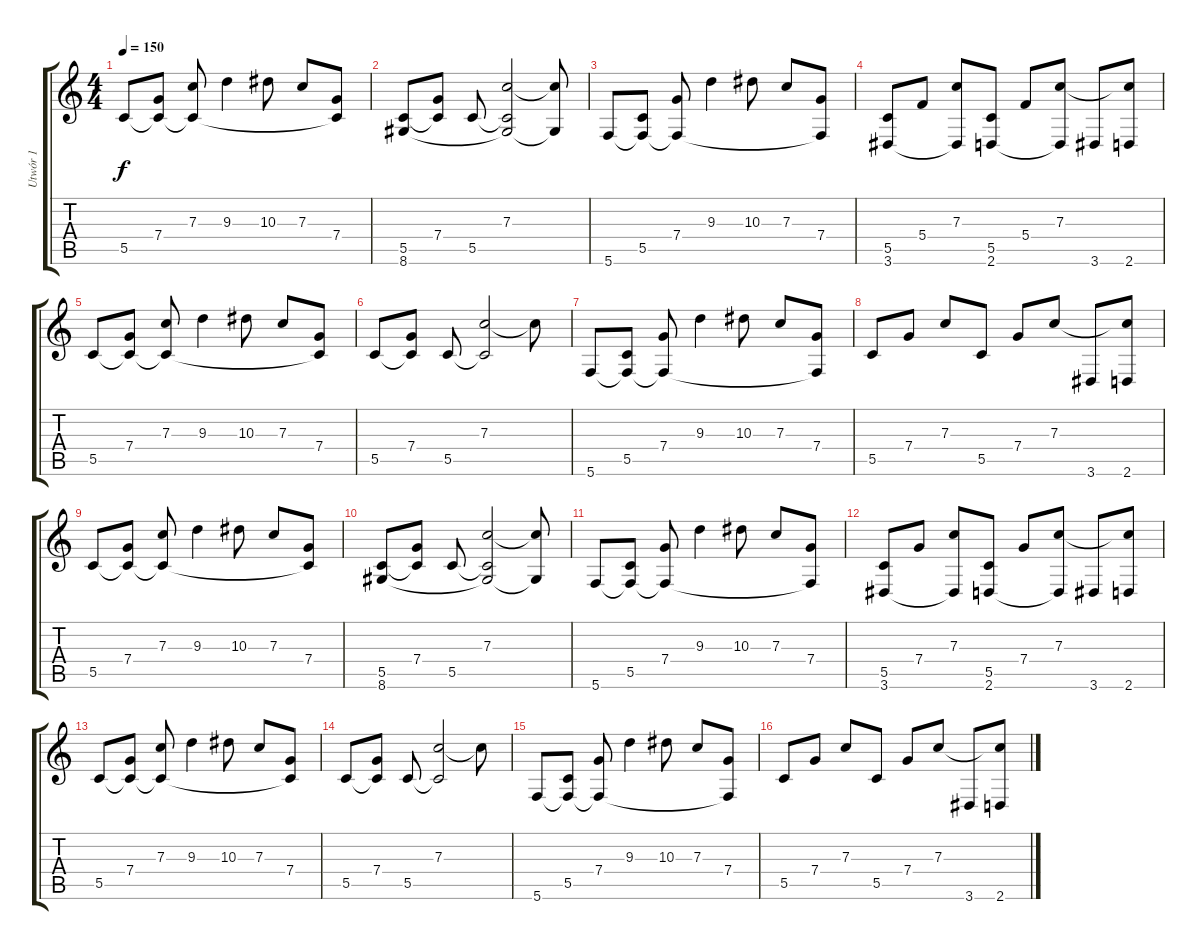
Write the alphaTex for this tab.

\track ("Utwór 1" "Utwór 1") {instrument acousticguitarsteel}
\staff {score tabs}
\tuning (D4 A3 F3 C3 G2 C2) {hide}
\ts (4 4)
\tempo 150
\clef g2
\ks c
5.5.8{dy f} (7.4 5.5{t}).8 (7.3 5.5{t}).8 9.3.4 10.3.8 7.3.8 (7.4 5.5{t}).8 |
(5.5 8.6).8 (7.4 5.5{t}).8 5.5.8 (7.3 5.5{t} 8.6{t}).2 (7.3{t} 8.6{t}).8 |
5.6.8 (5.5 5.6{t}).8 (7.4 5.6{t}).8 9.3.4 10.3.8 7.3.8 (7.4 5.6{t}).8 |
(5.5 3.6).8 5.4.8 (7.3 3.6{t}).8 (5.5 2.6).8 5.4.8 (7.3 2.6{t}).8 3.6.8 (7.3{t} 2.6).8 |
5.5.8 (7.4 5.5{t}).8 (7.3 5.5{t}).8 9.3.4 10.3.8 7.3.8 (7.4 5.5{t}).8 |
5.5.8 (7.4 5.5{t}).8 5.5.8 (7.3 5.5{t}).2 7.3{t}.8 |
5.6.8 (5.5 5.6{t}).8 (7.4 5.6{t}).8 9.3.4 10.3.8 7.3.8 (7.4 5.6{t}).8 |
5.5.8 7.4.8 7.3.8 5.5.8 7.4.8 7.3.8 3.6.8 (7.3{t} 2.6).8 |
5.5.8 (7.4 5.5{t}).8 (7.3 5.5{t}).8 9.3.4 10.3.8 7.3.8 (7.4 5.5{t}).8 |
(5.5 8.6).8 (7.4 5.5{t}).8 5.5.8 (7.3 5.5{t} 8.6{t}).2 (7.3{t} 8.6{t}).8 |
5.6.8 (5.5 5.6{t}).8 (7.4 5.6{t}).8 9.3.4 10.3.8 7.3.8 (7.4 5.6{t}).8 |
(5.5 3.6).8 7.4.8 (7.3 3.6{t}).8 (5.5 2.6).8 7.4.8 (7.3 2.6{t}).8 3.6.8 (7.3{t} 2.6).8 |
5.5.8 (7.4 5.5{t}).8 (7.3 5.5{t}).8 9.3.4 10.3.8 7.3.8 (7.4 5.5{t}).8 |
5.5.8 (7.4 5.5{t}).8 5.5.8 (7.3 5.5{t}).2 7.3{t}.8 |
5.6.8 (5.5 5.6{t}).8 (7.4 5.6{t}).8 9.3.4 10.3.8 7.3.8 (7.4 5.6{t}).8 |
5.5.8 7.4.8 7.3.8 5.5.8 7.4.8 7.3.8 3.6.8 (7.3{t} 2.6).8
